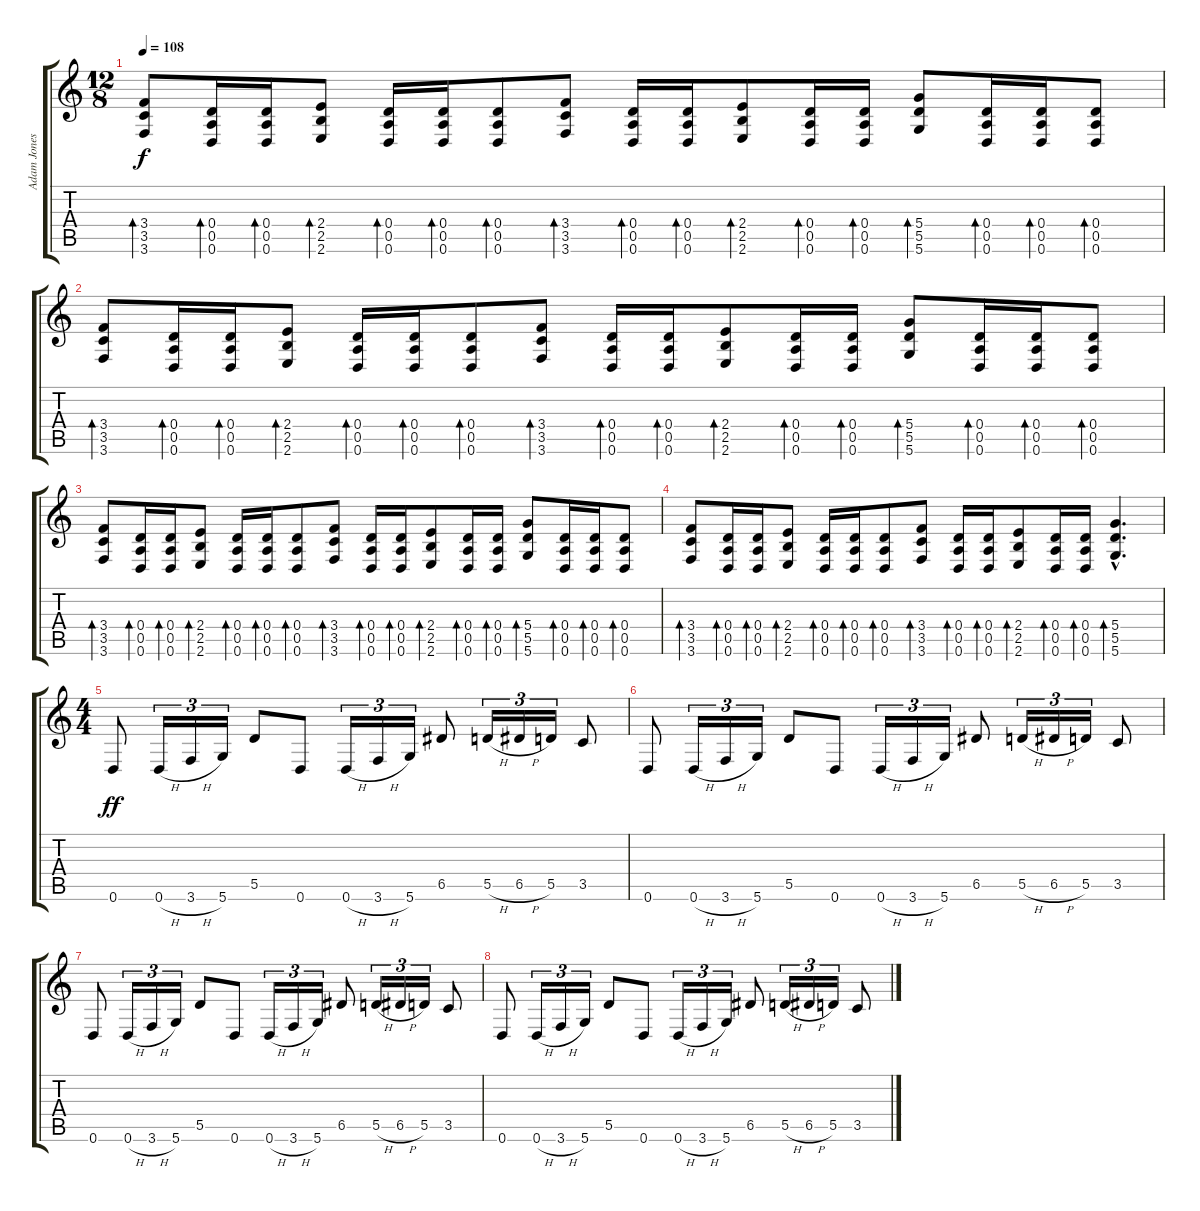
\track ("Adam Jones (right)" "Adam Jones") {instrument overdrivenguitar}
\staff {score tabs}
\tuning (E4 B3 G3 D3 A2 D2) {hide}
\ts (12 8)
\tempo 108
\clef g2
\ks c
(3.4 3.5 3.6).8{bd 30 dy f instrument overdrivenguitar} (0.4 0.5 0.6).16{bd 30} (0.4 0.5 0.6).16{bd 30} (2.4 2.5 2.6).8{bd 30} (0.4 0.5 0.6).16{bd 30} (0.4 0.5 0.6).16{bd 30} (0.4 0.5 0.6).8{bd 30} (3.4 3.5 3.6).8{bd 30} (0.4 0.5 0.6).16{bd 30} (0.4 0.5 0.6).16{bd 30} (2.4 2.5 2.6).8{bd 30} (0.4 0.5 0.6).16{bd 30} (0.4 0.5 0.6).16{bd 30} (5.4 5.5 5.6).8{bd 30} (0.4 0.5 0.6).16{bd 30} (0.4 0.5 0.6).16{bd 30} (0.4 0.5 0.6).8{bd 30} |
(3.4 3.5 3.6).8{bd 30} (0.4 0.5 0.6).16{bd 30} (0.4 0.5 0.6).16{bd 30} (2.4 2.5 2.6).8{bd 30} (0.4 0.5 0.6).16{bd 30} (0.4 0.5 0.6).16{bd 30} (0.4 0.5 0.6).8{bd 30} (3.4 3.5 3.6).8{bd 30} (0.4 0.5 0.6).16{bd 30} (0.4 0.5 0.6).16{bd 30} (2.4 2.5 2.6).8{bd 30} (0.4 0.5 0.6).16{bd 30} (0.4 0.5 0.6).16{bd 30} (5.4 5.5 5.6).8{bd 30} (0.4 0.5 0.6).16{bd 30} (0.4 0.5 0.6).16{bd 30} (0.4 0.5 0.6).8{bd 30} |
(3.4 3.5 3.6).8{bd 30} (0.4 0.5 0.6).16{bd 30} (0.4 0.5 0.6).16{bd 30} (2.4 2.5 2.6).8{bd 30} (0.4 0.5 0.6).16{bd 30} (0.4 0.5 0.6).16{bd 30} (0.4 0.5 0.6).8{bd 30} (3.4 3.5 3.6).8{bd 30} (0.4 0.5 0.6).16{bd 30} (0.4 0.5 0.6).16{bd 30} (2.4 2.5 2.6).8{bd 30} (0.4 0.5 0.6).16{bd 30} (0.4 0.5 0.6).16{bd 30} (5.4 5.5 5.6).8{bd 30} (0.4 0.5 0.6).16{bd 30} (0.4 0.5 0.6).16{bd 30} (0.4 0.5 0.6).8{bd 30} |
(3.4 3.5 3.6).8{bd 30} (0.4 0.5 0.6).16{bd 30} (0.4 0.5 0.6).16{bd 30} (2.4 2.5 2.6).8{bd 30} (0.4 0.5 0.6).16{bd 30} (0.4 0.5 0.6).16{bd 30} (0.4 0.5 0.6).8{bd 30} (3.4 3.5 3.6).8{bd 30} (0.4 0.5 0.6).16{bd 30} (0.4 0.5 0.6).16{bd 30} (2.4 2.5 2.6).8{bd 30} (0.4 0.5 0.6).16{bd 30} (0.4 0.5 0.6).16{bd 30} (5.4{hac} 5.5{hac} 5.6{hac}).4{d bd 30} |
\ts (4 4)
0.6.8{dy ff} 0.6{h}.16{tu (3 2)} 3.6{h}.16{tu (3 2)} 5.6.16{tu (3 2)} 5.5.8 0.6.8 0.6{h}.16{tu (3 2)} 3.6{h}.16{tu (3 2)} 5.6.16{tu (3 2)} 6.5.8 5.5{h}.16{tu (3 2)} 6.5{h}.16{tu (3 2)} 5.5.16{tu (3 2)} 3.5.8 |
0.6.8 0.6{h}.16{tu (3 2)} 3.6{h}.16{tu (3 2)} 5.6.16{tu (3 2)} 5.5.8 0.6.8 0.6{h}.16{tu (3 2)} 3.6{h}.16{tu (3 2)} 5.6.16{tu (3 2)} 6.5.8 5.5{h}.16{tu (3 2)} 6.5{h}.16{tu (3 2)} 5.5.16{tu (3 2)} 3.5.8 |
0.6.8 0.6{h}.16{tu (3 2)} 3.6{h}.16{tu (3 2)} 5.6.16{tu (3 2)} 5.5.8 0.6.8 0.6{h}.16{tu (3 2)} 3.6{h}.16{tu (3 2)} 5.6.16{tu (3 2)} 6.5.8 5.5{h}.16{tu (3 2)} 6.5{h}.16{tu (3 2)} 5.5.16{tu (3 2)} 3.5.8 |
0.6.8 0.6{h}.16{tu (3 2)} 3.6{h}.16{tu (3 2)} 5.6.16{tu (3 2)} 5.5.8 0.6.8 0.6{h}.16{tu (3 2)} 3.6{h}.16{tu (3 2)} 5.6.16{tu (3 2)} 6.5.8 5.5{h}.16{tu (3 2)} 6.5{h}.16{tu (3 2)} 5.5.16{tu (3 2)} 3.5.8
